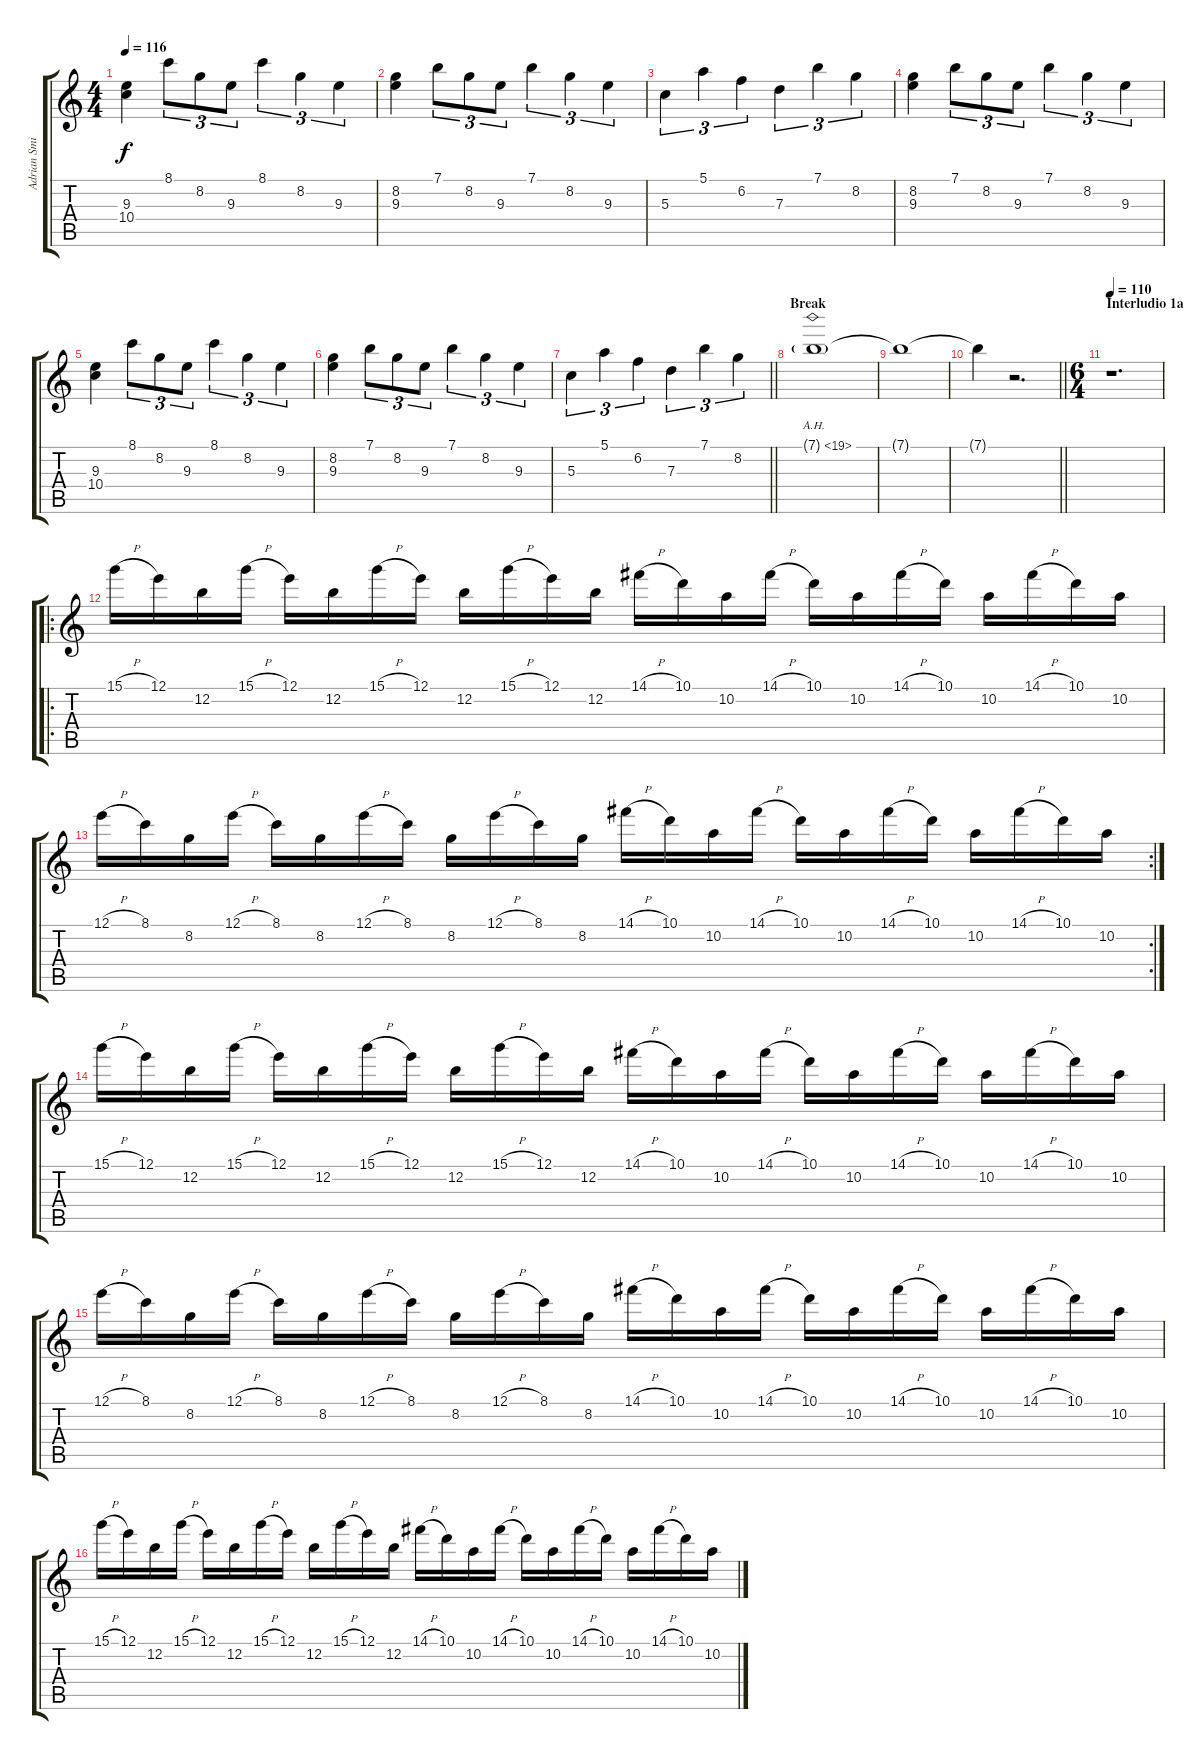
\track ("Adrian Smith" "Adrian Smi") {instrument distortionguitar}
\staff {score tabs}
\tuning (E4 B3 G3 D3 A2 E2) {hide}
\ts (4 4)
\tempo 116
\clef g2
\ks c
(9.3 10.4).4{dy f} 8.1.8{tu (3 2)} 8.2.8{tu (3 2)} 9.3.8{tu (3 2)} 8.1.4{tu (3 2)} 8.2.4{tu (3 2)} 9.3.4{tu (3 2)} |
(8.2 9.3).4 7.1.8{tu (3 2)} 8.2.8{tu (3 2)} 9.3.8{tu (3 2)} 7.1.4{tu (3 2)} 8.2.4{tu (3 2)} 9.3.4{tu (3 2)} |
5.3.4{tu (3 2)} 5.1.4{tu (3 2)} 6.2.4{tu (3 2)} 7.3.4{tu (3 2)} 7.1.4{tu (3 2)} 8.2.4{tu (3 2)} |
(8.2 9.3).4 7.1.8{tu (3 2)} 8.2.8{tu (3 2)} 9.3.8{tu (3 2)} 7.1.4{tu (3 2)} 8.2.4{tu (3 2)} 9.3.4{tu (3 2)} |
(9.3 10.4).4 8.1.8{tu (3 2)} 8.2.8{tu (3 2)} 9.3.8{tu (3 2)} 8.1.4{tu (3 2)} 8.2.4{tu (3 2)} 9.3.4{tu (3 2)} |
(8.2 9.3).4 7.1.8{tu (3 2)} 8.2.8{tu (3 2)} 9.3.8{tu (3 2)} 7.1.4{tu (3 2)} 8.2.4{tu (3 2)} 9.3.4{tu (3 2)} |
\barLineRight lightlight
5.3.4{tu (3 2)} 5.1.4{tu (3 2)} 6.2.4{tu (3 2)} 7.3.4{tu (3 2)} 7.1.4{tu (3 2)} 8.2.4{tu (3 2)} |
\section ("" "Break")
7.1{ah 12 g}.1 |
7.1{t}.1 |
\barLineRight lightlight
7.1{t}.4 r.2{d} |
\ts (6 4)
\section ("" "Interludio 1a")
\tempo 110
r.1{d} |
\ro
15.1{h}.16 12.1.16 12.2.16 15.1{h}.16 12.1.16 12.2.16 15.1{h}.16 12.1.16 12.2.16 15.1{h}.16 12.1.16 12.2.16 14.1{h}.16 10.1.16 10.2.16 14.1{h}.16 10.1.16 10.2.16 14.1{h}.16 10.1.16 10.2.16 14.1{h}.16 10.1.16 10.2.16 |
\rc 2
12.1{h}.16 8.1.16 8.2.16 12.1{h}.16 8.1.16 8.2.16 12.1{h}.16 8.1.16 8.2.16 12.1{h}.16 8.1.16 8.2.16 14.1{h}.16 10.1.16 10.2.16 14.1{h}.16 10.1.16 10.2.16 14.1{h}.16 10.1.16 10.2.16 14.1{h}.16 10.1.16 10.2.16 |
15.1{h}.16 12.1.16 12.2.16 15.1{h}.16 12.1.16 12.2.16 15.1{h}.16 12.1.16 12.2.16 15.1{h}.16 12.1.16 12.2.16 14.1{h}.16 10.1.16 10.2.16 14.1{h}.16 10.1.16 10.2.16 14.1{h}.16 10.1.16 10.2.16 14.1{h}.16 10.1.16 10.2.16 |
12.1{h}.16 8.1.16 8.2.16 12.1{h}.16 8.1.16 8.2.16 12.1{h}.16 8.1.16 8.2.16 12.1{h}.16 8.1.16 8.2.16 14.1{h}.16 10.1.16 10.2.16 14.1{h}.16 10.1.16 10.2.16 14.1{h}.16 10.1.16 10.2.16 14.1{h}.16 10.1.16 10.2.16 |
15.1{h}.16 12.1.16 12.2.16 15.1{h}.16 12.1.16 12.2.16 15.1{h}.16 12.1.16 12.2.16 15.1{h}.16 12.1.16 12.2.16 14.1{h}.16 10.1.16 10.2.16 14.1{h}.16 10.1.16 10.2.16 14.1{h}.16 10.1.16 10.2.16 14.1{h}.16 10.1.16 10.2.16
